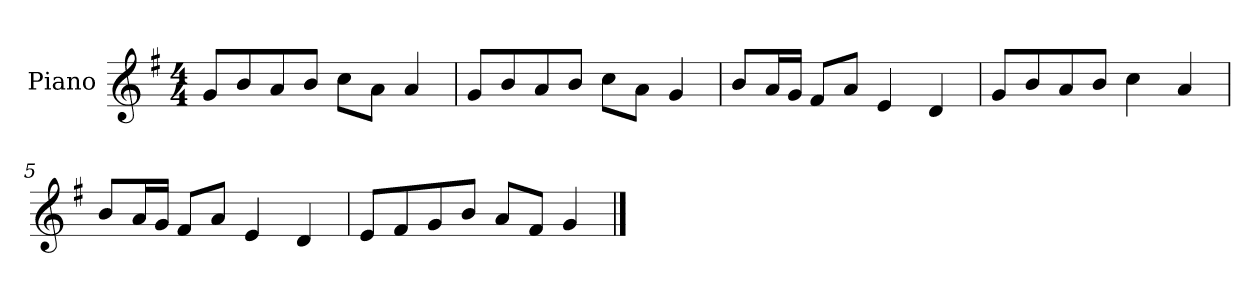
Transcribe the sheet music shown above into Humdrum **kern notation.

**kern
*part1
*staff1
*I"Piano
*I'P-no
*clefG2
*k[f#]
*M4/4
*MM90
=1
8g/L
8b/
8a/
8b/J
8cc\L
8a\J
4a/
=2
8g/L
8b/
8a/
8b/J
8cc\L
8a\J
4g/
=3
8b/L
16a/L
16g/JJ
8f#/L
8a/J
4e/
4d/
=4
8g/L
8b/
8a/
8b/J
4cc\
4a/
=5
8b/L
16a/L
16g/JJ
8f#/L
8a/J
4e/
4d/
!!LO:LB:g=z
=6
8e/L
8f#/
8g/
8b/J
8a/L
8f#/J
4g/
==
*-
